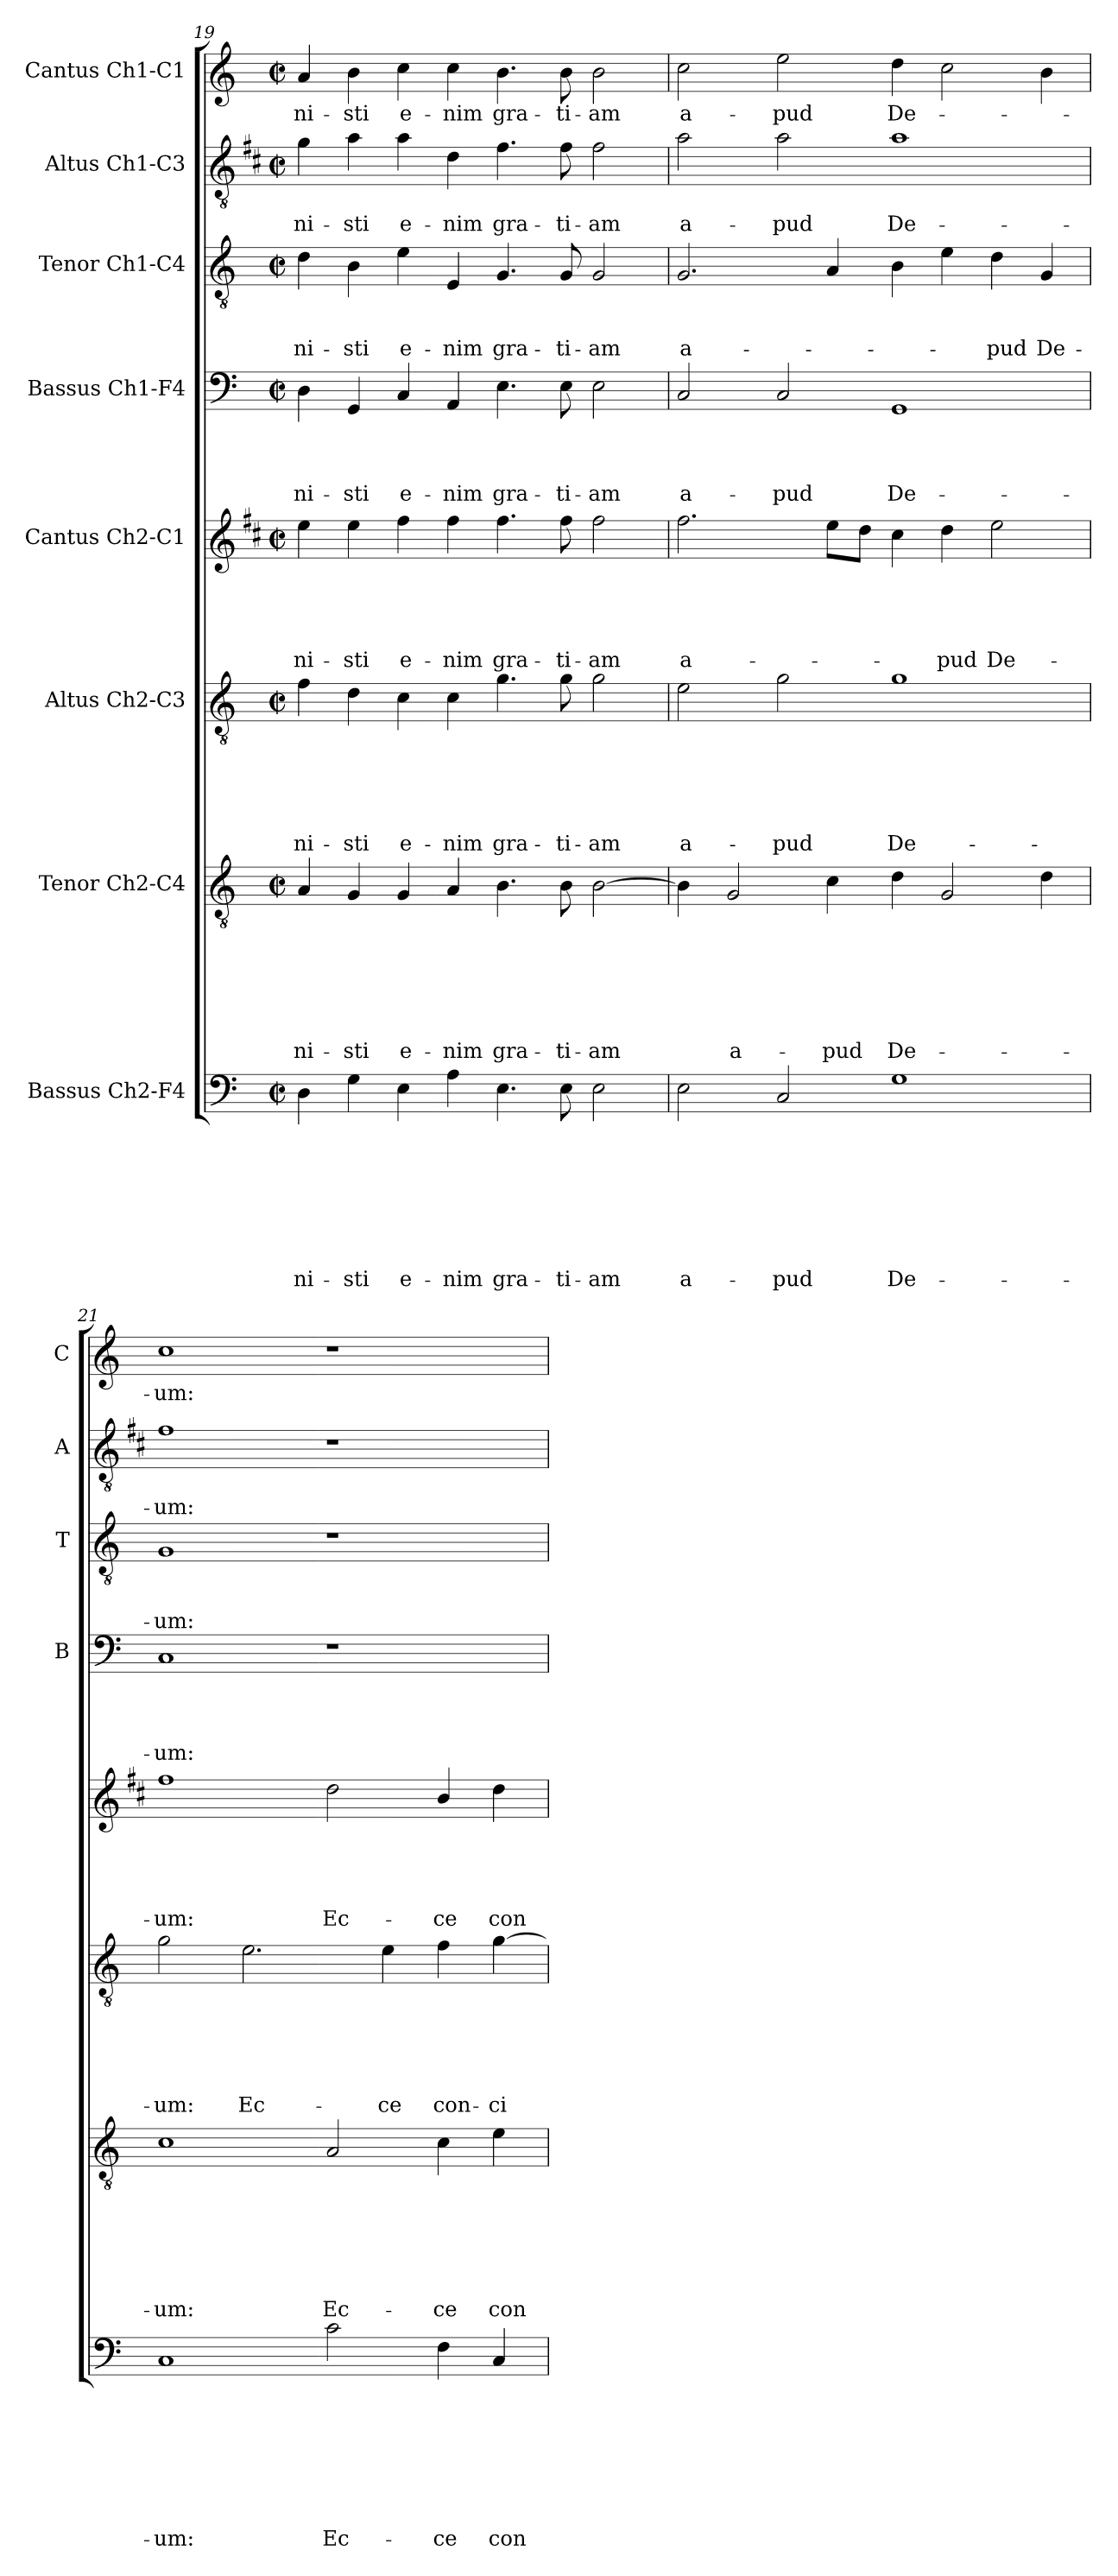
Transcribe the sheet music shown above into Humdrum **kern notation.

**kern	**text	**text	**text	**text	**text	**text	**text	**text	**kern	**text	**text	**text	**text	**text	**text	**text	**kern	**text	**text	**text	**text	**text	**text	**kern	**text	**text	**text	**text	**text	**kern	**text	**text	**text	**text	**kern	**text	**text	**text	**kern	**text	**text	**kern	**text
*part8	*part8	*part8	*part8	*part8	*part8	*part8	*part8	*part8	*part7	*part7	*part7	*part7	*part7	*part7	*part7	*part7	*part6	*part6	*part6	*part6	*part6	*part6	*part6	*part5	*part5	*part5	*part5	*part5	*part5	*part4	*part4	*part4	*part4	*part4	*part3	*part3	*part3	*part3	*part2	*part2	*part2	*part1	*part1
*staff8	*staff8	*staff8	*staff8	*staff8	*staff8	*staff8	*staff8	*staff8	*staff7	*staff7	*staff7	*staff7	*staff7	*staff7	*staff7	*staff7	*staff6	*staff6	*staff6	*staff6	*staff6	*staff6	*staff6	*staff5	*staff5	*staff5	*staff5	*staff5	*staff5	*staff4	*staff4	*staff4	*staff4	*staff4	*staff3	*staff3	*staff3	*staff3	*staff2	*staff2	*staff2	*staff1	*staff1
*I"Bassus Ch2-F4	*	*	*	*	*	*	*	*	*I"Tenor Ch2-C4	*	*	*	*	*	*	*	*I"Altus Ch2-C3	*	*	*	*	*	*	*I"Cantus Ch2-C1	*	*	*	*	*	*I"Bassus Ch1-F4	*	*	*	*	*I"Tenor Ch1-C4	*	*	*	*I"Altus Ch1-C3	*	*	*I"Cantus Ch1-C1	*
*	*	*	*	*	*	*	*	*	*	*	*	*	*	*	*	*	*	*	*	*	*	*	*	*	*	*	*	*	*	*I'B	*	*	*	*	*I'T	*	*	*	*I'A	*	*	*I'C	*
*clefF4	*	*	*	*	*	*	*	*	*clefGv2	*	*	*	*	*	*	*	*clefGv2	*	*	*	*	*	*	*clefG2	*	*	*	*	*	*clefF4	*	*	*	*	*clefGv2	*	*	*	*clefGv2	*	*	*clefG2	*
*	*	*	*	*	*	*	*	*	*	*	*	*	*	*	*	*	*	*	*	*	*	*	*	*ITrd1c2	*	*	*	*	*	*	*	*	*	*	*	*	*	*	*ITrd1c2	*	*	*	*
*k[]	*	*	*	*	*	*	*	*	*k[]	*	*	*	*	*	*	*	*k[]	*	*	*	*	*	*	*k[]	*	*	*	*	*	*k[]	*	*	*	*	*k[]	*	*	*	*k[]	*	*	*k[]	*
*C:	*	*	*	*	*	*	*	*	*C:	*	*	*	*	*	*	*	*C:	*	*	*	*	*	*	*C:	*	*	*	*	*	*C:	*	*	*	*	*C:	*	*	*	*C:	*	*	*C:	*
*M2/2	*	*	*	*	*	*	*	*	*M2/2	*	*	*	*	*	*	*	*M2/2	*	*	*	*	*	*	*M2/2	*	*	*	*	*	*M2/2	*	*	*	*	*M2/2	*	*	*	*M2/2	*	*	*M2/2	*
*met(c|)	*	*	*	*	*	*	*	*	*met(c|)	*	*	*	*	*	*	*	*met(c|)	*	*	*	*	*	*	*met(c|)	*	*	*	*	*	*met(c|)	*	*	*	*	*met(c|)	*	*	*	*met(c|)	*	*	*met(c|)	*
=19	=19	=19	=19	=19	=19	=19	=19	=19	=19	=19	=19	=19	=19	=19	=19	=19	=19	=19	=19	=19	=19	=19	=19	=19	=19	=19	=19	=19	=19	=19	=19	=19	=19	=19	=19	=19	=19	=19	=19	=19	=19	=19	=19
!	!	!	!	!	!	!	!	!LO:LY:b	!	!	!	!	!	!	!	!LO:LY:b	!	!	!	!	!	!	!LO:LY:b	!	!	!	!	!	!LO:LY:b	!	!	!	!	!LO:LY:b	!	!	!	!LO:LY:b	!	!	!LO:LY:b	!	!LO:LY:b
4D\	.	.	.	.	.	.	.	-ni-	4A/	.	.	.	.	.	.	-ni-	4f\	.	.	.	.	.	-ni-	4dd\	.	.	.	.	-ni-	4D\	.	.	.	-ni-	4d\	.	.	-ni-	4f\	.	-ni-	4a/	-ni-
!	!	!	!	!	!	!	!	!LO:LY:b	!	!	!	!	!	!	!	!LO:LY:b	!	!	!	!	!	!	!LO:LY:b	!	!	!	!	!	!LO:LY:b	!	!	!	!	!LO:LY:b	!	!	!	!LO:LY:b	!	!	!LO:LY:b	!	!LO:LY:b
4G\	.	.	.	.	.	.	.	-sti	4G/	.	.	.	.	.	.	-sti	4d\	.	.	.	.	.	-sti	4dd\	.	.	.	.	-sti	4GG/	.	.	.	-sti	4B\	.	.	-sti	4g\	.	-sti	4b\	-sti
!	!	!	!	!	!	!	!	!LO:LY:b	!	!	!	!	!	!	!	!LO:LY:b	!	!	!	!	!	!	!LO:LY:b	!	!	!	!	!	!LO:LY:b	!	!	!	!	!LO:LY:b	!	!	!	!LO:LY:b	!	!	!LO:LY:b	!	!LO:LY:b
4E\	.	.	.	.	.	.	.	e-	4G/	.	.	.	.	.	.	e-	4c\	.	.	.	.	.	e-	4ee\	.	.	.	.	e-	4C/	.	.	.	e-	4e\	.	.	e-	4g\	.	e-	4cc\	e-
!	!	!	!	!	!	!	!	!LO:LY:b	!	!	!	!	!	!	!	!LO:LY:b	!	!	!	!	!	!	!LO:LY:b	!	!	!	!	!	!LO:LY:b	!	!	!	!	!LO:LY:b	!	!	!	!LO:LY:b	!	!	!LO:LY:b	!	!LO:LY:b
4A\	.	.	.	.	.	.	.	-nim	4A/	.	.	.	.	.	.	-nim	4c\	.	.	.	.	.	-nim	4ee\	.	.	.	.	-nim	4AA/	.	.	.	-nim	4E/	.	.	-nim	4c\	.	-nim	4cc\	-nim
!	!	!	!	!	!	!	!	!LO:LY:b	!	!	!	!	!	!	!	!LO:LY:b	!	!	!	!	!	!	!LO:LY:b	!	!	!	!	!	!LO:LY:b	!	!	!	!	!LO:LY:b	!	!	!	!LO:LY:b	!	!	!LO:LY:b	!	!LO:LY:b
4.E\	.	.	.	.	.	.	.	gra-	4.B\	.	.	.	.	.	.	gra-	4.g\	.	.	.	.	.	gra-	4.ee\	.	.	.	.	gra-	4.E\	.	.	.	gra-	4.G/	.	.	gra-	4.e\	.	gra-	4.b\	gra-
!	!	!	!	!	!	!	!	!LO:LY:b	!	!	!	!	!	!	!	!LO:LY:b	!	!	!	!	!	!	!LO:LY:b	!	!	!	!	!	!LO:LY:b	!	!	!	!	!LO:LY:b	!	!	!	!LO:LY:b	!	!	!LO:LY:b	!	!LO:LY:b
8E\	.	.	.	.	.	.	.	-ti-	8B\	.	.	.	.	.	.	-ti-	8g\	.	.	.	.	.	-ti-	8ee\	.	.	.	.	-ti-	8E\	.	.	.	-ti-	8G/	.	.	-ti-	8e\	.	-ti-	8b\	-ti-
!	!	!	!	!	!	!	!	!LO:LY:b	!	!	!	!	!	!	!	!LO:LY:b	!	!	!	!	!	!	!LO:LY:b	!	!	!	!	!	!LO:LY:b	!	!	!	!	!LO:LY:b	!	!	!	!LO:LY:b	!	!	!LO:LY:b	!	!LO:LY:b
2E\	.	.	.	.	.	.	.	-am	[2B\	.	.	.	.	.	.	-am	2g\	.	.	.	.	.	-am	2ee\	.	.	.	.	-am	2E\	.	.	.	-am	2G/	.	.	-am	2e\	.	-am	2b\	-am
=20	=20	=20	=20	=20	=20	=20	=20	=20	=20	=20	=20	=20	=20	=20	=20	=20	=20	=20	=20	=20	=20	=20	=20	=20	=20	=20	=20	=20	=20	=20	=20	=20	=20	=20	=20	=20	=20	=20	=20	=20	=20	=20	=20
!	!	!	!	!	!	!	!	!LO:LY:b	!	!	!	!	!	!	!	!	!	!	!	!	!	!	!LO:LY:b	!	!	!	!	!	!LO:LY:b	!	!	!	!	!LO:LY:b	!	!	!	!LO:LY:b	!	!	!LO:LY:b	!	!LO:LY:b
2E\	.	.	.	.	.	.	.	a-	4B\]	.	.	.	.	.	.	.	2e\	.	.	.	.	.	a-	2.ee\	.	.	.	.	a-	2C/	.	.	.	a-	2.G/	.	.	a-	2g\	.	a-	2cc\	a-
!	!	!	!	!	!	!	!	!	!	!	!	!	!	!	!	!LO:LY:b	!	!	!	!	!	!	!	!	!	!	!	!	!	!	!	!	!	!	!	!	!	!	!	!	!	!	!
.	.	.	.	.	.	.	.	.	2G/	.	.	.	.	.	.	a-	.	.	.	.	.	.	.	.	.	.	.	.	.	.	.	.	.	.	.	.	.	.	.	.	.	.	.
!	!	!	!	!	!	!	!	!LO:LY:b	!	!	!	!	!	!	!	!	!	!	!	!	!	!	!LO:LY:b	!	!	!	!	!	!	!	!	!	!	!LO:LY:b	!	!	!	!	!	!	!LO:LY:b	!	!LO:LY:b
2C/	.	.	.	.	.	.	.	-pud	.	.	.	.	.	.	.	.	2g\	.	.	.	.	.	-pud	.	.	.	.	.	.	2C/	.	.	.	-pud	.	.	.	.	2g\	.	-pud	2ee\	-pud
!	!	!	!	!	!	!	!	!	!	!	!	!	!	!	!	!LO:LY:b	!	!	!	!	!	!	!	!	!	!	!	!	!	!	!	!	!	!	!	!	!	!	!	!	!	!	!
.	.	.	.	.	.	.	.	.	4c\	.	.	.	.	.	.	-pud	.	.	.	.	.	.	.	8dd\L	.	.	.	.	.	.	.	.	.	.	4A/	.	.	.	.	.	.	.	.
.	.	.	.	.	.	.	.	.	.	.	.	.	.	.	.	.	.	.	.	.	.	.	.	8cc\J	.	.	.	.	.	.	.	.	.	.	.	.	.	.	.	.	.	.	.
!	!	!	!	!	!	!	!	!LO:LY:b	!	!	!	!	!	!	!	!LO:LY:b	!	!	!	!	!	!	!LO:LY:b	!	!	!	!	!	!	!	!	!	!	!LO:LY:b	!	!	!	!	!	!	!LO:LY:b	!	!LO:LY:b
1G	.	.	.	.	.	.	.	De-	4d\	.	.	.	.	.	.	De-	1g	.	.	.	.	.	De-	4b\	.	.	.	.	.	1GG	.	.	.	De-	4B\	.	.	.	1g	.	De-	4dd\	De-
!	!	!	!	!	!	!	!	!	!	!	!	!	!	!	!	!	!	!	!	!	!	!	!	!	!	!	!	!	!LO:LY:b	!	!	!	!	!	!	!	!	!	!	!	!	!	!
.	.	.	.	.	.	.	.	.	2G/	.	.	.	.	.	.	.	.	.	.	.	.	.	.	4cc\	.	.	.	.	-pud	.	.	.	.	.	4e\	.	.	.	.	.	.	2cc\	.
!	!	!	!	!	!	!	!	!	!	!	!	!	!	!	!	!	!	!	!	!	!	!	!	!	!	!	!	!	!LO:LY:b	!	!	!	!	!	!	!	!	!LO:LY:b	!	!	!	!	!
.	.	.	.	.	.	.	.	.	.	.	.	.	.	.	.	.	.	.	.	.	.	.	.	2dd\	.	.	.	.	De-	.	.	.	.	.	4d\	.	.	-pud	.	.	.	.	.
!	!	!	!	!	!	!	!	!	!	!	!	!	!	!	!	!	!	!	!	!	!	!	!	!	!	!	!	!	!	!	!	!	!	!	!	!	!	!LO:LY:b	!	!	!	!	!
.	.	.	.	.	.	.	.	.	4d\	.	.	.	.	.	.	.	.	.	.	.	.	.	.	.	.	.	.	.	.	.	.	.	.	.	4G/	.	.	De-	.	.	.	4b\	.
=21	=21	=21	=21	=21	=21	=21	=21	=21	=21	=21	=21	=21	=21	=21	=21	=21	=21	=21	=21	=21	=21	=21	=21	=21	=21	=21	=21	=21	=21	=21	=21	=21	=21	=21	=21	=21	=21	=21	=21	=21	=21	=21	=21
!	!	!	!	!	!	!	!	!LO:LY:b	!	!	!	!	!	!	!	!LO:LY:b	!	!	!	!	!	!	!LO:LY:b	!	!	!	!	!	!LO:LY:b	!	!	!	!	!LO:LY:b	!	!	!	!LO:LY:b	!	!	!LO:LY:b	!	!LO:LY:b
1C	.	.	.	.	.	.	.	-um:	1c	.	.	.	.	.	.	-um:	2g\	.	.	.	.	.	-um:	1ee	.	.	.	.	-um:	1C	.	.	.	-um:	1G	.	.	-um:	1e	.	-um:	1cc	-um:
!	!	!	!	!	!	!	!	!	!	!	!	!	!	!	!	!	!	!	!	!	!	!	!LO:LY:b	!	!	!	!	!	!	!	!	!	!	!	!	!	!	!	!	!	!	!	!
.	.	.	.	.	.	.	.	.	.	.	.	.	.	.	.	.	2.e\	.	.	.	.	.	Ec-	.	.	.	.	.	.	.	.	.	.	.	.	.	.	.	.	.	.	.	.
!	!	!	!	!	!	!	!	!LO:LY:b	!	!	!	!	!	!	!	!LO:LY:b	!	!	!	!	!	!	!	!	!	!	!	!	!LO:LY:b	!	!	!	!	!	!	!	!	!	!	!	!	!	!
2c\	.	.	.	.	.	.	.	Ec-	2A/	.	.	.	.	.	.	Ec-	.	.	.	.	.	.	.	2cc\	.	.	.	.	Ec-	1r	.	.	.	.	1r	.	.	.	1r	.	.	1r	.
!	!	!	!	!	!	!	!	!	!	!	!	!	!	!	!	!	!	!	!	!	!	!	!LO:LY:b	!	!	!	!	!	!	!	!	!	!	!	!	!	!	!	!	!	!	!	!
.	.	.	.	.	.	.	.	.	.	.	.	.	.	.	.	.	4e\	.	.	.	.	.	-ce	.	.	.	.	.	.	.	.	.	.	.	.	.	.	.	.	.	.	.	.
!	!	!	!	!	!	!	!	!LO:LY:b	!	!	!	!	!	!	!	!LO:LY:b	!	!	!	!	!	!	!LO:LY:b	!	!	!	!	!	!LO:LY:b	!	!	!	!	!	!	!	!	!	!	!	!	!	!
4F\	.	.	.	.	.	.	.	-ce	4c\	.	.	.	.	.	.	-ce	4f\	.	.	.	.	.	con-	4a/	.	.	.	.	-ce	.	.	.	.	.	.	.	.	.	.	.	.	.	.
!	!	!	!	!	!	!	!	!LO:LY:b	!	!	!	!	!	!	!	!LO:LY:b	!	!	!	!	!	!	!LO:LY:b	!	!	!	!	!	!LO:LY:b	!	!	!	!	!	!	!	!	!	!	!	!	!	!
4C/	.	.	.	.	.	.	.	con-	4e\	.	.	.	.	.	.	con-	[4g\	.	.	.	.	.	-ci-	4cc\	.	.	.	.	con-	.	.	.	.	.	.	.	.	.	.	.	.	.	.
=	=	=	=	=	=	=	=	=	=	=	=	=	=	=	=	=	=	=	=	=	=	=	=	=	=	=	=	=	=	=	=	=	=	=	=	=	=	=	=	=	=	=	=
*-	*-	*-	*-	*-	*-	*-	*-	*-	*-	*-	*-	*-	*-	*-	*-	*-	*-	*-	*-	*-	*-	*-	*-	*-	*-	*-	*-	*-	*-	*-	*-	*-	*-	*-	*-	*-	*-	*-	*-	*-	*-	*-	*-
